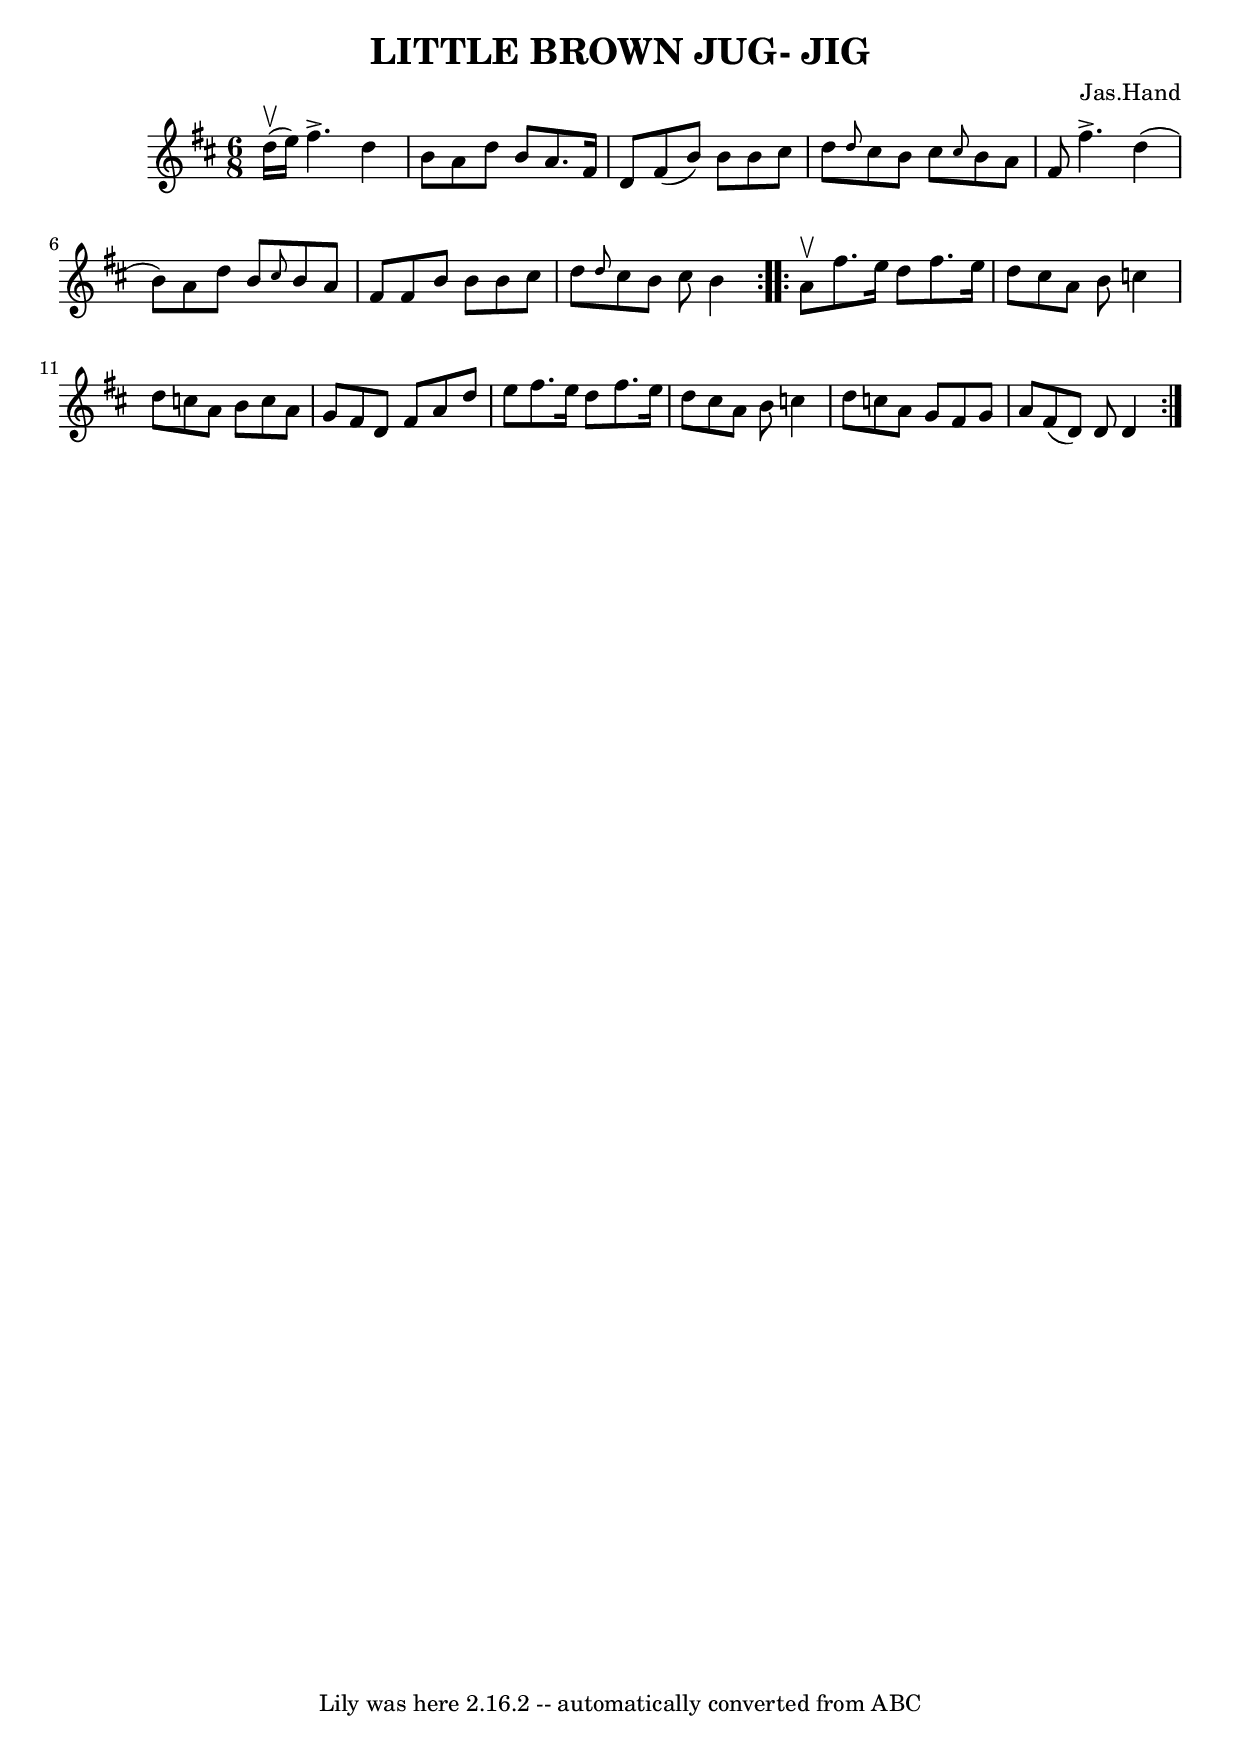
\version "2.16.2"
\include "Mammoth.ily"
\header {
  %% book = "Ryan's Mammoth Collection of Fiddle Tunes"
 composer = "Jas.Hand"
 crossRefNumber = "1"
 footnotes = ""
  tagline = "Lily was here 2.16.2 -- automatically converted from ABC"
  title = "LITTLE BROWN JUG- JIG"

}
voicedefault =  {



  \repeat volta 2 {

    \time 6/8 
    \key d \major d''16 (^\upbow e''16)        |
 fis''4.^\accent d''4 b'8    |
 a'8 d''8 b'8 a'8. fis'16 d'8     |
 fis'8 (b'8) b'8 b'8 cis''8 d''8    |
    
    \grace { d''8  
	   } cis''8 b'8 cis''8  \grace { cis''8  
				       } b'8 a'8 fis'8         |
 fis''4.^\accent d''4 (b'8)   |
    
 a'8 d''8 b'8  \grace { cis''8   			 } b'8 a'8 fis'8     |
 fis'8 b'8 b'8 b'8 cis''8 d''8     |
    \grace { d''8  
	   }   
 cis''8 b'8 cis''8 b'4    
  }     
  \repeat volta 2 { a'8^\upbow         |
 fis''8. e''16 d''8 fis''8. e''16 d''8    |
 cis''8 a'8 b'8 c''4 d''8     |
 c''8 a'8 b'8 c''8 a'8 g'8     |
 fis'8 d'8 fis'8 a'8 d''8 e''8         |
 fis''8. e''16 d''8 fis''8. e''16 d''8    |
 cis''8 a'8 b'8 c''4 d''8     |
 c''8 a'8 g'8 fis'8 g'8 a'8     |
 fis'8 (d'8) d'8 d'4    
  }   

}

\score{
  <<

    \context Staff="default"
    {
      \voicedefault 
      
    }

  >>
  \layout {
    
  }
  \midi {
  }

}
